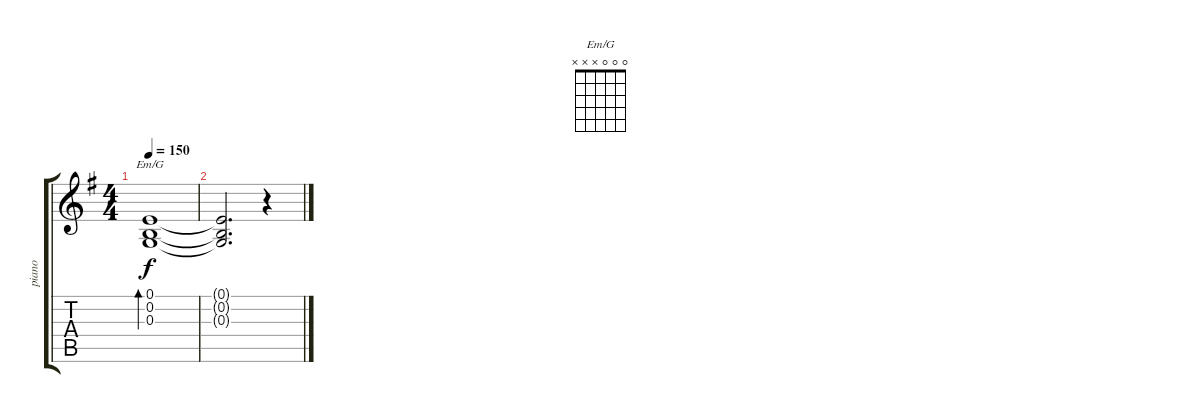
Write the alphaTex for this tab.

\track ("piano" "piano") {instrument electricgrandpiano}
\staff {score tabs}
\tuning (E4 B3 G3 D3 A2 E2) {hide}
\chord ("Em/G" 0 0 0 x x x)
\ts (4 4)
\tempo 150
\clef g2
\ks eminor
(0.1 0.2 0.3).1{bd 480 ch "Em/G" dy f} |
(0.1{t} 0.2{t} 0.3{t}).2{d} r.4
